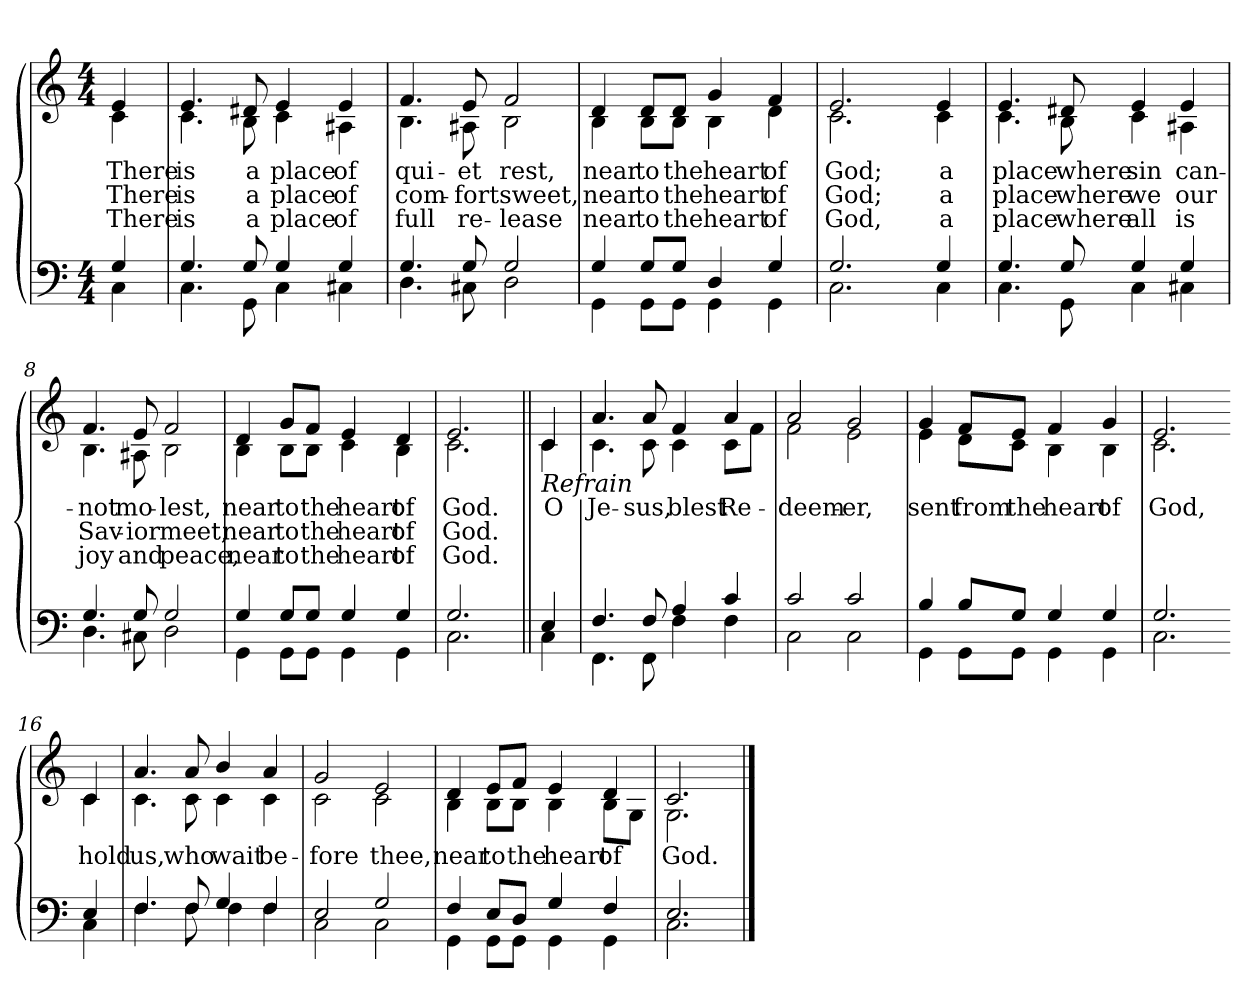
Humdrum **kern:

**kern	**kern	**text	**text	**text
*part2	*part1	*part1	*part1	*part1
*staff2	*staff1	*staff1	*staff1	*staff1
*clefF4	*clefG2	*	*	*
*k[]	*k[]	*	*	*
*M4/4	*M4/4	*	*	*
=1	=1	=1	=1	=1
*^	*	*	*	*
!	!	!LO:TX:b:i:t=Verse	!	!	!
!	!	!	!LO:LY:b	!LO:LY:b	!LO:LY:b
*	*	*^	*	*	*
4G/	4C\	4e/	4c\	There	There	There
=2	=2	=2	=2	=2	=2	=2
!	!	!	!	!LO:LY:b	!LO:LY:b	!LO:LY:b
4.G/	4.C\	4.e/	4.c\	is	is	is
!	!	!	!	!LO:LY:b	!LO:LY:b	!LO:LY:b
8G/	8GG\	8d#X/	8B\	a	a	a
!	!	!	!	!LO:LY:b	!LO:LY:b	!LO:LY:b
4G/	4C\	4e/	4c\	place	place	place
!	!	!	!	!LO:LY:b	!LO:LY:b	!LO:LY:b
4G/	4C#X\	4e/	4A#X\	of	of	of
=3	=3	=3	=3	=3	=3	=3
!	!	!	!	!LO:LY:b	!LO:LY:b	!LO:LY:b
4.G/	4.D\	4.f/	4.B\	qui-	com-	full
!	!	!	!	!LO:LY:b	!LO:LY:b	!LO:LY:b
8G/	8C#X\	8e/	8A#X\	-et	-fort	re-
!	!	!	!	!LO:LY:b	!LO:LY:b	!LO:LY:b
2G/	2D\	2f/	2B\	rest,	sweet,	-lease
!!LO:LB:g=z	!!
=4	=4	=4	=4	=4	=4	=4
!	!	!	!	!LO:LY:b	!LO:LY:b	!LO:LY:b
4G/	4GG\	4d/	4B\	near	near	near
!	!	!	!	!LO:LY:b	!LO:LY:b	!LO:LY:b
8G/L	8GG\L	8d/L	8B\L	to	to	to
!	!	!	!	!LO:LY:b	!LO:LY:b	!LO:LY:b
8G/J	8GG\J	8d/J	8B\J	the	the	the
!	!	!	!	!LO:LY:b	!LO:LY:b	!LO:LY:b
4D/	4GG\	4g/	4B\	heart	heart	heart
!	!	!	!	!LO:LY:b	!LO:LY:b	!LO:LY:b
4G/	4GG\	4f/	4d\	of	of	of
=5	=5	=5	=5	=5	=5	=5
!	!	!	!	!LO:LY:b	!LO:LY:b	!LO:LY:b
2.G/	2.C\	2.e/	2.c\	God;	God;	God,
!!LO:LB:g=z	!!
=6-	=6-	=6-	=6-	=6-	=6-	=6-
!	!	!	!	!LO:LY:b	!LO:LY:b	!LO:LY:b
4G/	4C\	4e/	4c\	a	a	a
=7	=7	=7	=7	=7	=7	=7
!	!	!	!	!LO:LY:b	!LO:LY:b	!LO:LY:b
4.G/	4.C\	4.e/	4.c\	place	place	place
!	!	!	!	!LO:LY:b	!LO:LY:b	!LO:LY:b
8G/	8GG\	8d#X/	8B\	where	where	where
!	!	!	!	!LO:LY:b	!LO:LY:b	!LO:LY:b
4G/	4C\	4e/	4c\	sin	we	all
!	!	!	!	!LO:LY:b	!LO:LY:b	!LO:LY:b
4G/	4C#X\	4e/	4A#X\	can-	our	is
=8	=8	=8	=8	=8	=8	=8
!	!	!	!	!LO:LY:b	!LO:LY:b	!LO:LY:b
4.G/	4.D\	4.f/	4.B\	-not	Sav-	joy
!	!	!	!	!LO:LY:b	!LO:LY:b	!LO:LY:b
8G/	8C#X\	8e/	8A#X\	mo-	-ior	and
!	!	!	!	!LO:LY:b	!LO:LY:b	!LO:LY:b
2G/	2D\	2f/	2B\	-lest,	meet,	peace,
!!LO:LB:g=z	!!
=9	=9	=9	=9	=9	=9	=9
!	!	!	!	!LO:LY:b	!LO:LY:b	!LO:LY:b
4G/	4GG\	4d/	4B\	near	near	near
!	!	!	!	!LO:LY:b	!LO:LY:b	!LO:LY:b
8G/L	8GG\L	8g/L	8B\L	to	to	to
!	!	!	!	!LO:LY:b	!LO:LY:b	!LO:LY:b
8G/J	8GG\J	8f/J	8B\J	the	the	the
!	!	!	!	!LO:LY:b	!LO:LY:b	!LO:LY:b
4G/	4GG\	4e/	4c\	heart	heart	heart
!	!	!	!	!LO:LY:b	!LO:LY:b	!LO:LY:b
4G/	4GG\	4d/	4B\	of	of	of
=10	=10	=10	=10	=10	=10	=10
!	!	!	!	!LO:LY:b	!LO:LY:b	!LO:LY:b
2.G/	2.C\	2.e/	2.c\	God.	God.	God.
!!LO:LB:g=z	!!
=11||	=11||	=11||	=11||	=11||	=11||	=11||
!	!	!LO:TX:b:i:t=Refrain	!	!	!	!
!	!	!	!	!LO:LY:b	!	!
4E/	4C\	4c/	4c\	O	.	.
=12	=12	=12	=12	=12	=12	=12
!	!	!	!	!LO:LY:b	!	!
4.F/	4.FF\	4.a/	4.c\	Je-	.	.
!	!	!	!	!LO:LY:b	!	!
8F/	8FF\	8a/	8c\	-sus,	.	.
!	!	!	!	!LO:LY:b	!	!
4A/	4F\	4f/	4c\	blest	.	.
!	!	!	!	!LO:LY:b	!	!
4c/	4F\	4a/	8c\L	Re-	.	.
.	.	.	8f\J	.	.	.
=13	=13	=13	=13	=13	=13	=13
!	!	!	!	!LO:LY:b	!	!
2c/	2C\	2a/	2f\	-deem-	.	.
!	!	!	!	!LO:LY:b	!	!
2c/	2C\	2g/	2e\	-er,	.	.
!!LO:LB:g=z	!!
=14	=14	=14	=14	=14	=14	=14
!	!	!	!	!LO:LY:b	!	!
4B/	4GG\	4g/	4e\	sent	.	.
!	!	!	!	!LO:LY:b	!	!
8B/L	8GG\L	8f/L	8d\L	from	.	.
!	!	!	!	!LO:LY:b	!	!
8G/J	8GG\J	8e/J	8c\J	the	.	.
!	!	!	!	!LO:LY:b	!	!
4G/	4GG\	4f/	4B\	heart	.	.
!	!	!	!	!LO:LY:b	!	!
4G/	4GG\	4g/	4B\	of	.	.
=15	=15	=15	=15	=15	=15	=15
!	!	!	!	!LO:LY:b	!	!
2.G/	2.C\	2.e/	2.c\	God,	.	.
!!LO:LB:g=z	!!
=16-	=16-	=16-	=16-	=16-	=16-	=16-
!	!	!	!	!LO:LY:b	!	!
4E/	4C\	4c/	4c\	hold	.	.
=17	=17	=17	=17	=17	=17	=17
!	!	!	!	!LO:LY:b	!	!
4.F/	4.F\	4.a/	4.c\	us,	.	.
!	!	!	!	!LO:LY:b	!	!
8F/	8F\	8a/	8c\	who	.	.
!	!	!	!	!LO:LY:b	!	!
4G/	4F\	4b/	4c\	wait	.	.
!	!	!	!	!LO:LY:b	!	!
4F/	4F\	4a/	4c\	be-	.	.
=18	=18	=18	=18	=18	=18	=18
!	!	!	!	!LO:LY:b	!	!
2E/	2C\	2g/	2c\	-fore	.	.
!	!	!	!	!LO:LY:b	!	!
2G/	2C\	2e/	2c\	thee,	.	.
!!LO:LB:g=z	!!
=19	=19	=19	=19	=19	=19	=19
!	!	!	!	!LO:LY:b	!	!
4F/	4GG\	4d/	4B\	near	.	.
!	!	!	!	!LO:LY:b	!	!
8E/L	8GG\L	8e/L	8B\L	to	.	.
!	!	!	!	!LO:LY:b	!	!
8D/J	8GG\J	8f/J	8B\J	the	.	.
!	!	!	!	!LO:LY:b	!	!
4G/	4GG\	4e/	4B\	heart	.	.
!	!	!	!	!LO:LY:b	!	!
4F/	4GG\	4d/	8B\L	of	.	.
.	.	.	8G\J	.	.	.
=20	=20	=20	=20	=20	=20	=20
!	!	!	!	!LO:LY:b	!	!
2.E/	2.C\	2.c/	2.G\	God.	.	.
*v	*v	*	*	*	*	*
*	*v	*v	*	*	*
==	==	==	==	==
*-	*-	*-	*-	*-
